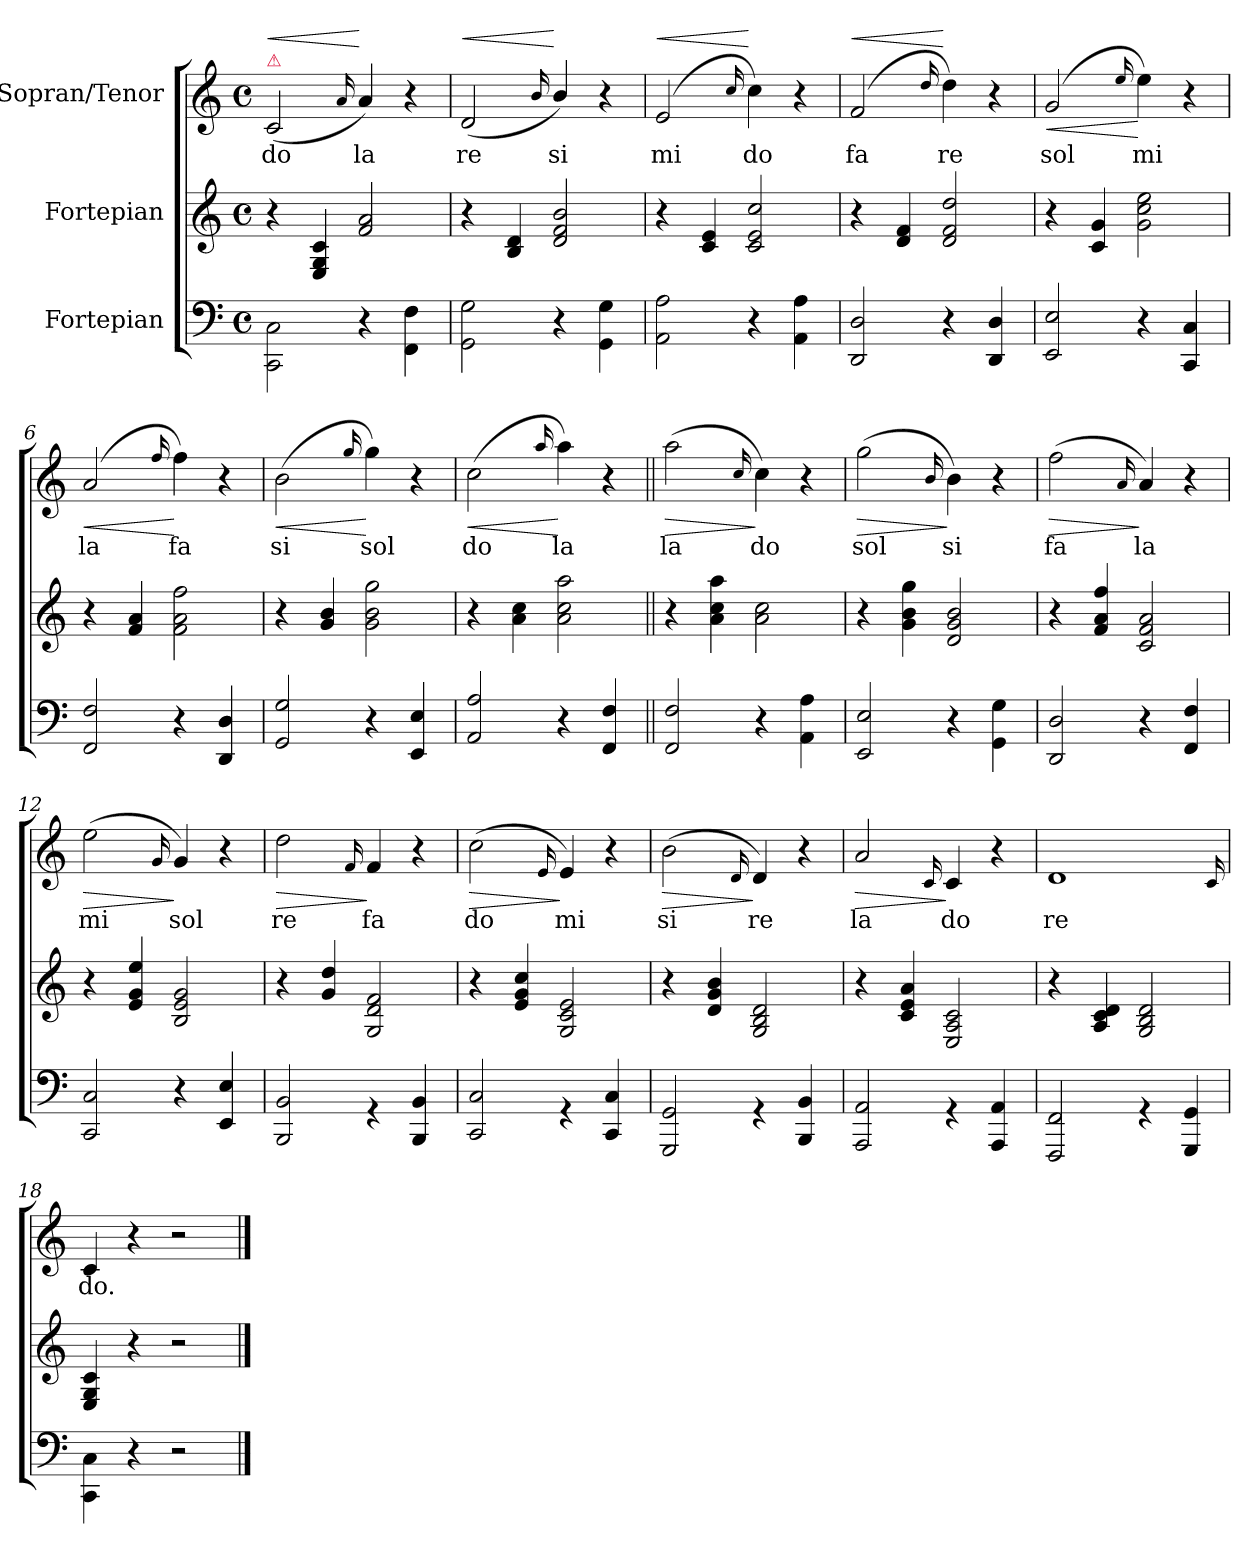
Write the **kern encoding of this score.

**kern	**kern	**kern	**text	**dynam
*part3	*part2	*part1	*part1	*part1
*staff3	*staff2	*staff1	*staff1	*staff1
*I"Fortepian	*I"Fortepian	*I"Sopran/Tenor	*	*
*clefF4	*clefG2	*clefG2	*	*
*k[]	*k[]	*k[]	*	*
*C:	*C:	*C:	*	*
*M4/4	*M4/4	*M4/4	*	*
*met(c)	*met(c)	*met(c)	*	*
=1	=1	=1	=1	=1
!	!	!LO:TX:a:color=crimson:t=⚠	!	!
!	!	!	!	!LO:HP:a
2CC\ 2C\	4r	(<2c/	do	<
.	4E/ 4G/ 4c/	.	.	.
.	.	16qqa/	.	.
4r	2f/ 2a/	4a/)	la	[
4FF\ 4F\	.	4r	.	.
=2	=2	=2	=2	=2
!	!	!	!	!LO:HP:a
2GG\ 2G\	4r	(<2d/	re	<
.	4B/ 4d/	.	.	.
.	.	16qqb/	.	.
4r	2d/ 2f/ 2b/	4b/)	si	[
4GG\ 4G\	.	4r	.	.
=3	=3	=3	=3	=3
*k[]	*k[]	*k[]	*	*
!	!	!	!	!LO:HP:a
2AA\ 2A\	4r	(>2e/	mi	<
.	4c/ 4e/	.	.	.
.	.	16qqcc/	.	.
4r	2c/ 2e/ 2cc/	4cc\)	do	[
4AA\ 4A\	.	4r	.	.
=4	=4	=4	=4	=4
!	!	!	!	!LO:HP:a
2DD/ 2D/	4r	(>2f/	fa	<
.	4d/ 4f/	.	.	.
.	.	16qqdd/	.	.
4r	2d/ 2f/ 2dd/	4dd\)	re	[
4DD/ 4D/	.	4r	.	.
=5	=5	=5	=5	=5
!	!	!	!	!LO:HP:b
2EE/ 2E/	4r	(>2g/	sol	<
.	4c/ 4g/	.	.	.
.	.	16qqee/	.	.
4r	2g\ 2cc\ 2ee\	4ee\)	mi	[
4CC/ 4C/	.	4r	.	.
=6	=6	=6	=6	=6
!	!	!	!	!LO:HP:b
2FF/ 2F/	4r	(>2a/	la	<
.	4f/ 4a/	.	.	.
.	.	16qqff/	.	.
4r	2f\ 2a\ 2ff\	4ff\)	fa	[
4DD/ 4D/	.	4r	.	.
=7	=7	=7	=7	=7
!	!	!	!	!LO:HP:b
2GG/ 2G/	4r	(<2b\	si	<
.	4g/ 4b/	.	.	.
.	.	16qqgg/	.	.
4r	2g\ 2b\ 2gg\	4gg\)	sol	[
4EE/ 4E/	.	4r	.	.
=8	=8	=8	=8	=8
!	!	!	!	!LO:HP:b
2AA/ 2A/	4r	(>2cc\	do	<
.	4a\ 4cc\	.	.	.
.	.	16qqaa/	.	.
4r	2a\ 2cc\ 2aa\	4aa\)	la	[
4FF/ 4F/	.	4r	.	.
=9||	=9||	=9||	=9||	=9||
!	!	!	!	!LO:HP:b
2FF/ 2F/	4r	(>2aa\	la	>
.	4a\ 4cc\ 4aa\	.	.	.
.	.	16qqcc/	.	.
4r	2a\ 2cc\	4cc\)	do	]
4AA\ 4A\	.	4r	.	.
=10	=10	=10	=10	=10
!	!	!	!	!LO:HP:b
2EE/ 2E/	4r	(>2gg\	sol	>
.	4g\ 4b\ 4gg\	.	.	.
.	.	16qqb/	.	.
4r	2d/ 2g/ 2b/	4b\)	si	]
4GG\ 4G\	.	4r	.	.
=11	=11	=11	=11	=11
!	!	!	!	!LO:HP:b
2DD/ 2D/	4r	(>2ff\	fa	>
.	4f/ 4a/ 4ff/	.	.	.
.	.	16qqa/	.	.
4r	2c/ 2f/ 2a/	4a/)	la	]
4FF/ 4F/	.	4r	.	.
=12	=12	=12	=12	=12
!	!	!	!	!LO:HP:b
2CC/ 2C/	4r	(>2ee\	mi	>
.	4e/ 4g/ 4ee/	.	.	.
.	.	16qqg/	.	.
4r	2B/ 2e/ 2g/	4g/)	sol	]
4EE/ 4E/	.	4r	.	.
=13	=13	=13	=13	=13
!	!	!	!	!LO:HP:b
2BBB/ 2BB/	4r	2dd\	re	>
.	4g/ 4dd/	.	.	.
.	.	16qqf/	.	.
4rGG	2G/ 2d/ 2f/	4f/	fa	]
4BBB/ 4BB/	.	4r	.	.
=14	=14	=14	=14	=14
!	!	!	!	!LO:HP:b
2CC/ 2C/	4r	(>2cc\	do	>
.	4e/ 4g/ 4cc/	.	.	.
.	.	16qqe/	.	.
4rGG	2G/ 2c/ 2e/	4e/)	mi	]
4CC/ 4C/	.	4r	.	.
=15	=15	=15	=15	=15
!	!	!	!	!LO:HP:b
2GGG/ 2GG/	4r	(>2b\	si	>
.	4d/ 4g/ 4b/	.	.	.
.	.	16qqd/	.	.
4rGG	2G/ 2B/ 2d/	4d/)	re	]
4BBB/ 4BB/	.	4r	.	.
=16	=16	=16	=16	=16
!	!	!	!	!LO:HP:b
2AAA/ 2AA/	4r	2a/	la	>
.	4c/ 4e/ 4a/	.	.	.
.	.	16qqc/	.	.
4rGG	2E/ 2A/ 2c/	4c/	do	]
4AAA/ 4AA/	.	4r	.	.
=17	=17	=17	=17	=17
2FFF/ 2FF/	4r	1d	re	.
.	4A/ 4c/ 4d/	.	.	.
4rGG	2G/ 2B/ 2d/	.	.	.
4GGG/ 4GG/	.	.	.	.
.	.	16qqc/	.	.
=18	=18	=18	=18	=18
4CC\ 4C\	4E/ 4G/ 4c/	4c/	do.	.
4r	4r	4r	.	.
2r	2r	2r	.	.
==	==	==	==	==
*-	*-	*-	*-	*-
